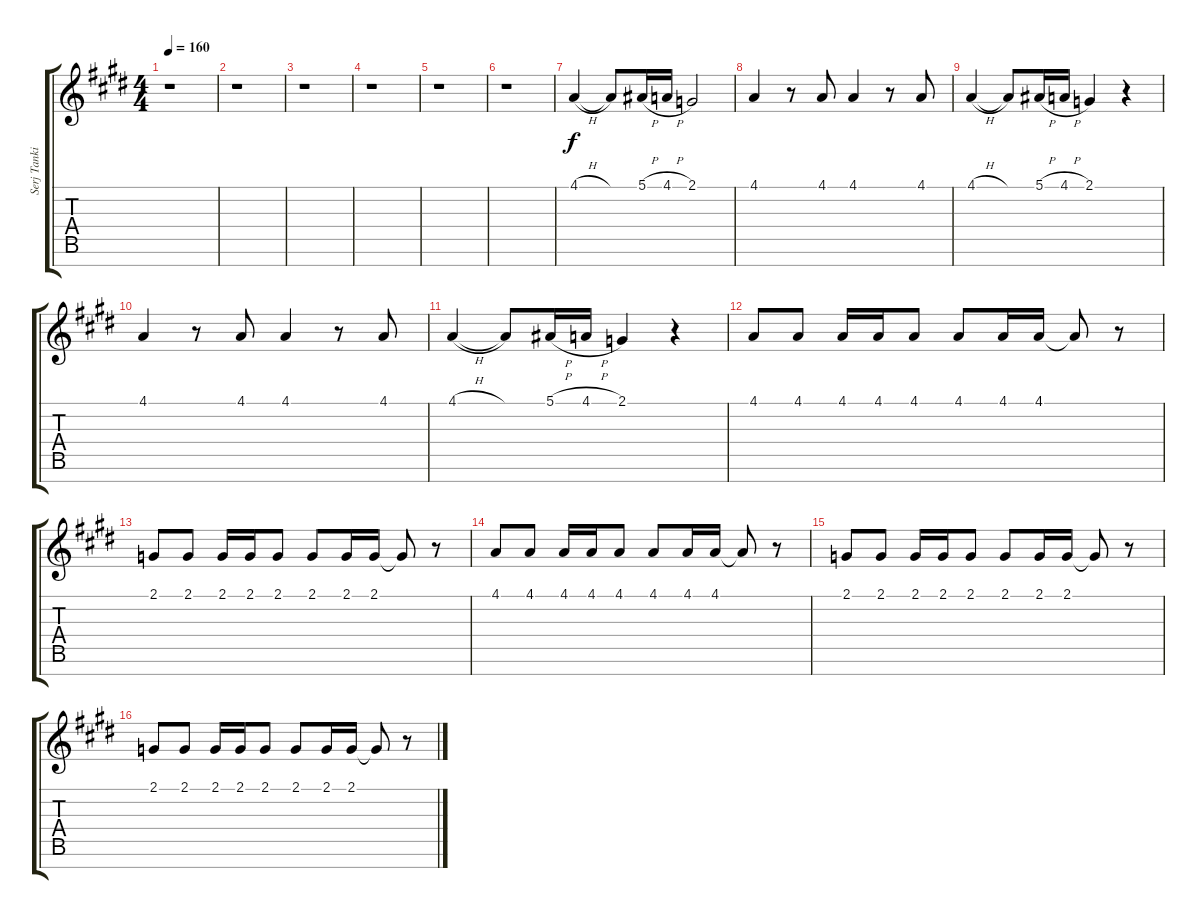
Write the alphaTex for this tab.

\track ("Serj Tankian [Vocals]" "Serj Tanki") {instrument clarinet}
\staff {score tabs}
\tuning (F4 Bb3 Ab3 Eb3 Bb2 F2 C2) {hide}
\ts (4 4)
\tempo 160
\clef g2
\ks c#minor
r.1{dy f} |
r.1 |
r.1 |
r.1 |
r.1 |
r.1 |
4.1{h}.4 4.1{t}.8 5.1{h}.16 4.1{h}.16 2.1.2 |
4.1.4 r.8 4.1.8 4.1.4 r.8 4.1.8 |
4.1{h}.4 4.1{t}.8 5.1{h}.16 4.1{h}.16 2.1.4 r.4 |
4.1.4 r.8 4.1.8 4.1.4 r.8 4.1.8 |
4.1{h}.4 4.1{t}.8 5.1{h}.16 4.1{h}.16 2.1.4 r.4 |
4.1.8 4.1.8 4.1.16 4.1.16 4.1.8 4.1.8 4.1.16 4.1.16 4.1{t}.8 r.8 |
2.1.8 2.1.8 2.1.16 2.1.16 2.1.8 2.1.8 2.1.16 2.1.16 2.1{t}.8 r.8 |
4.1.8 4.1.8 4.1.16 4.1.16 4.1.8 4.1.8 4.1.16 4.1.16 4.1{t}.8 r.8 |
2.1.8 2.1.8 2.1.16 2.1.16 2.1.8 2.1.8 2.1.16 2.1.16 2.1{t}.8 r.8 |
2.1.8 2.1.8 2.1.16 2.1.16 2.1.8 2.1.8 2.1.16 2.1.16 2.1{t}.8 r.8
